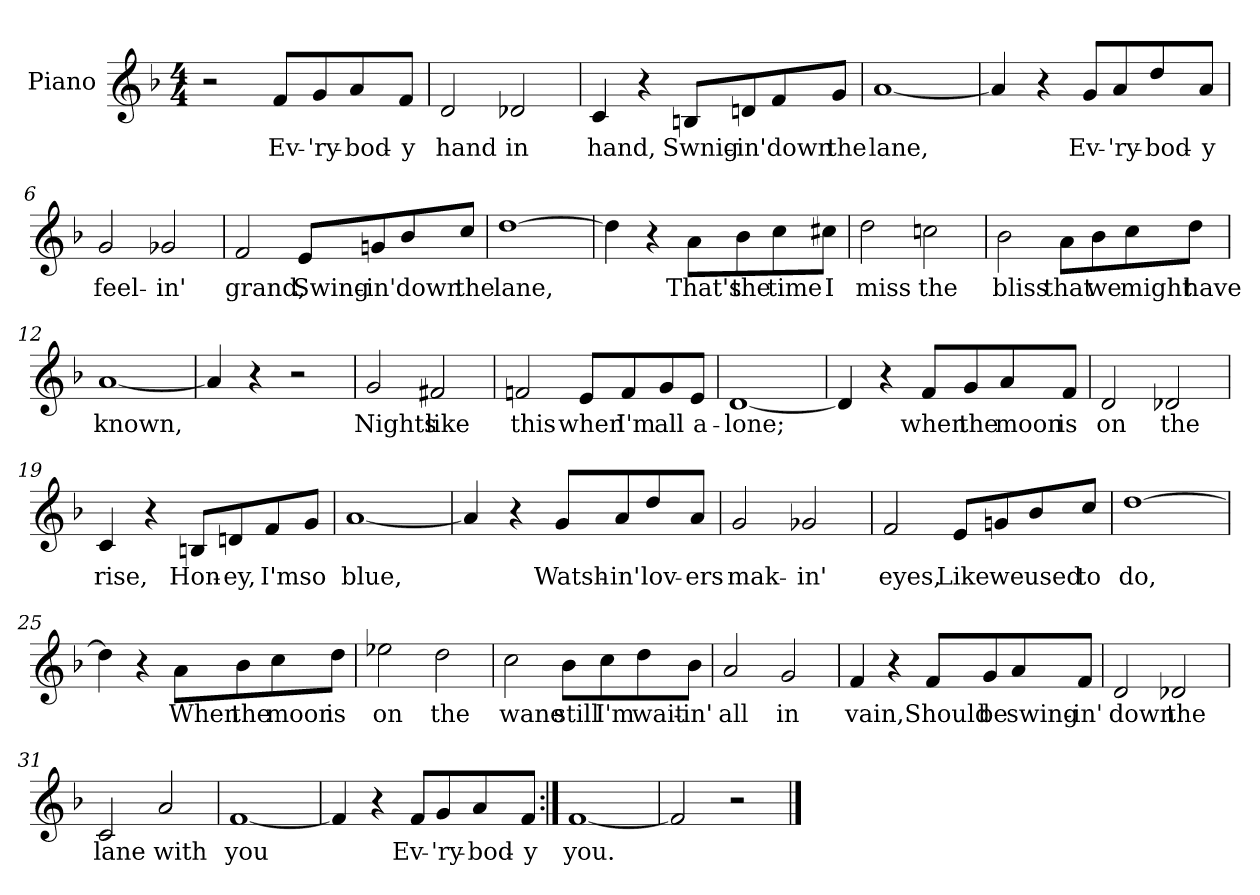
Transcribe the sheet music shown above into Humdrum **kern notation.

**kern	**text
*part1	*part1
*staff1	*staff1
*I"Piano	*
*I'Pno.	*
*clefG2	*
*k[b-]	*
*F:	*
*M4/4	*
=1	=1
2r	.
8f/L	Ev-
8g/	-'ry-
8a/	-bod-
8f/J	-y
=2	=2
2d/	hand
2d-X/	in
=3	=3
4c/	hand,
4r	.
8Bn/L	Swnig-
8dn/	-in'
8f/	down
8g/J	the
=4	=4
[1a	lane,
!!LO:LB:g=z
=5	=5
4a/]	.
4r	.
8g/L	Ev-
8a/	-'ry-
8dd/	-bod-
8a/J	-y
=6	=6
2g/	feel-
2g-X/	-in'
=7	=7
2f/	grand,
8e/L	Swing-
8gn/	-in'
8b-/	down
8cc/J	the
=8	=8
[1dd	lane,
!!LO:LB:g=z
=9	=9
4dd\]	.
4r	.
8a\L	That's
8b-\	the
8cc\	time
8cc#X\J	I
=10	=10
2dd\	miss
2ccn\	the
=11	=11
2b-\	bliss
8a\L	that
8b-\	we
8cc\	might
8dd\J	have
=12	=12
[1a	known,
=13	=13
4a/]	.
4r	.
2r	.
!!LO:LB:g=z
=14	=14
2g/	Nights
2f#X/	like
=15	=15
2fn/	this
8e/L	when
8f/	I'm
8g/	all
8e/J	a-
=16	=16
[1d	-lone;
=17	=17
4d/]	.
4r	.
8f/L	when
8g/	the
8a/	moon
8f/J	is
=18	=18
2d/	on
2d-X/	the
!!LO:LB:g=z
=19	=19
4c/	rise,
4r	.
8Bn/L	Hon-
8dn/	-ey,
8f/	I'm
8g/J	so
=20	=20
[1a	blue,
=21	=21
4a/]	.
4r	.
8g/L	Watsh-
8a/	-in'
8dd/	lov-
8a/J	-ers
=22	=22
2g/	mak-
2g-X/	-in'
!!LO:LB:g=z
=23	=23
2f/	eyes,
8e/L	Like
8gn/	we
8b-/	used
8cc/J	to
=24	=24
[1dd	do,
=25	=25
4dd\]	.
4r	.
8a\L	When
8b-\	the
8cc\	moon
8dd\J	is
=26	=26
2ee-X\	on
2dd\	the
!!LO:LB:g=z
=27	=27
2cc\	wane
8b-\L	still
8cc\	I'm
8dd\	wait-
8b-\J	-in'
=28	=28
2a/	all
2g/	in
=29	=29
4f/	vain,
4r	.
8f/L	Should
8g/	be
8a/	swing-
8f/J	-in'
=30	=30
2d/	down
2d-X/	the
!!LO:LB:g=z
=31	=31
2c/	lane
2a/	with
=32	=32
[1f	you
=33	=33
4f/]	.
4r	.
8f/L	Ev-
8g/	-'ry-
8a/	-bod-
8f/J	-y
=34:|!	=34:|!
[1f	you.
=35	=35
2f/]	.
2r	.
==	==
*-	*-
